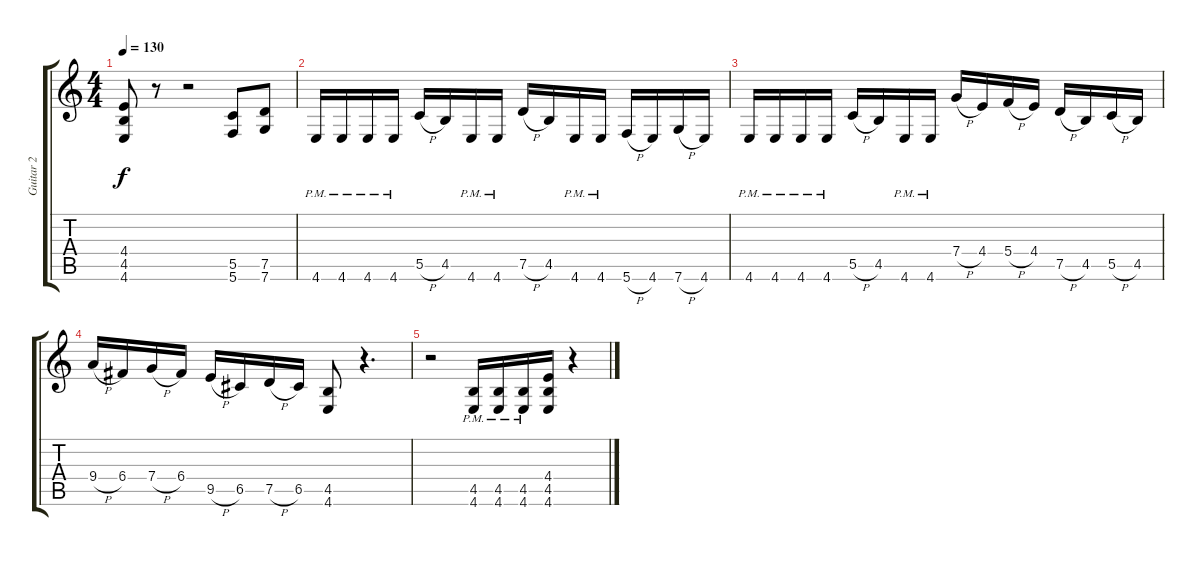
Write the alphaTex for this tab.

\track ("Guitar 2" "Guitar 2") {instrument distortionguitar}
\staff {score tabs}
\tuning (D4 A3 F3 C3 G2 C2) {hide}
\ts (4 4)
\tempo 130
\clef g2
\ks c
(4.4 4.5 4.6).8{dy f} r.8 r.2 (5.5 5.6).8 (7.5 7.6).8 |
4.6{pm}.16 4.6{pm}.16 4.6{pm}.16 4.6{pm}.16 5.5{h}.16 4.5.16 4.6{pm}.16 4.6{pm}.16 7.5{h}.16 4.5.16 4.6{pm}.16 4.6{pm}.16 5.6{h}.16 4.6.16 7.6{h}.16 4.6.16 |
4.6{pm}.16 4.6{pm}.16 4.6{pm}.16 4.6{pm}.16 5.5{h}.16 4.5.16 4.6{pm}.16 4.6{pm}.16 7.4{h}.16 4.4.16 5.4{h}.16 4.4.16 7.5{h}.16 4.5.16 5.5{h}.16 4.5.16 |
9.4{h}.16 6.4.16 7.4{h}.16 6.4.16 9.5{h}.16 6.5.16 7.5{h}.16 6.5.16 (4.5 4.6).8 r.4{d} |
r.2 (4.5{pm} 4.6{pm}).16 (4.5{pm} 4.6{pm}).16 (4.5{pm} 4.6{pm}).16 (4.4 4.5 4.6).16 r.4
